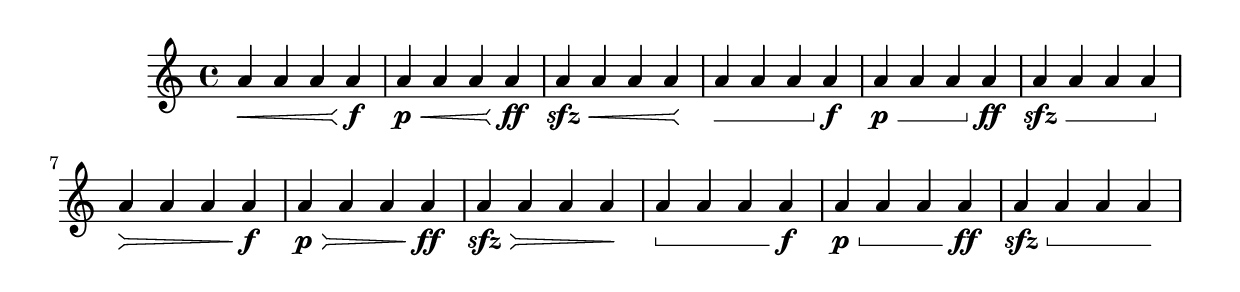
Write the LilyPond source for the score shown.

%% DO NOT EDIT this file manually; it is automatically
%% generated from LSR http://lsr.di.unimi.it
%% Make any changes in LSR itself, or in Documentation/snippets/new/ ,
%% and then run scripts/auxiliar/makelsr.py
%%
%% This file is in the public domain.
\version "2.18.0"

\header {
  lsrtags = "expressive-marks"

  texidoc = "
Hairpin dynamics may be created in a variety of styles.

"
  doctitle = "Printing hairpins in various styles"
} % begin verbatim

\relative c'' {
  \override Hairpin.stencil = #flared-hairpin
  a4\< a a a\f
  a4\p\< a a a\ff
  a4\sfz\< a a a\!
  \override Hairpin.stencil = #constante-hairpin
  a4\< a a a\f
  a4\p\< a a a\ff
  a4\sfz\< a a a\!
  \override Hairpin.stencil = #flared-hairpin
  a4\> a a a\f
  a4\p\> a a a\ff
  a4\sfz\> a a a\!
  \override Hairpin.stencil = #constante-hairpin
  a4\> a a a\f
  a4\p\> a a a\ff
  a4\sfz\> a a a\!
}
